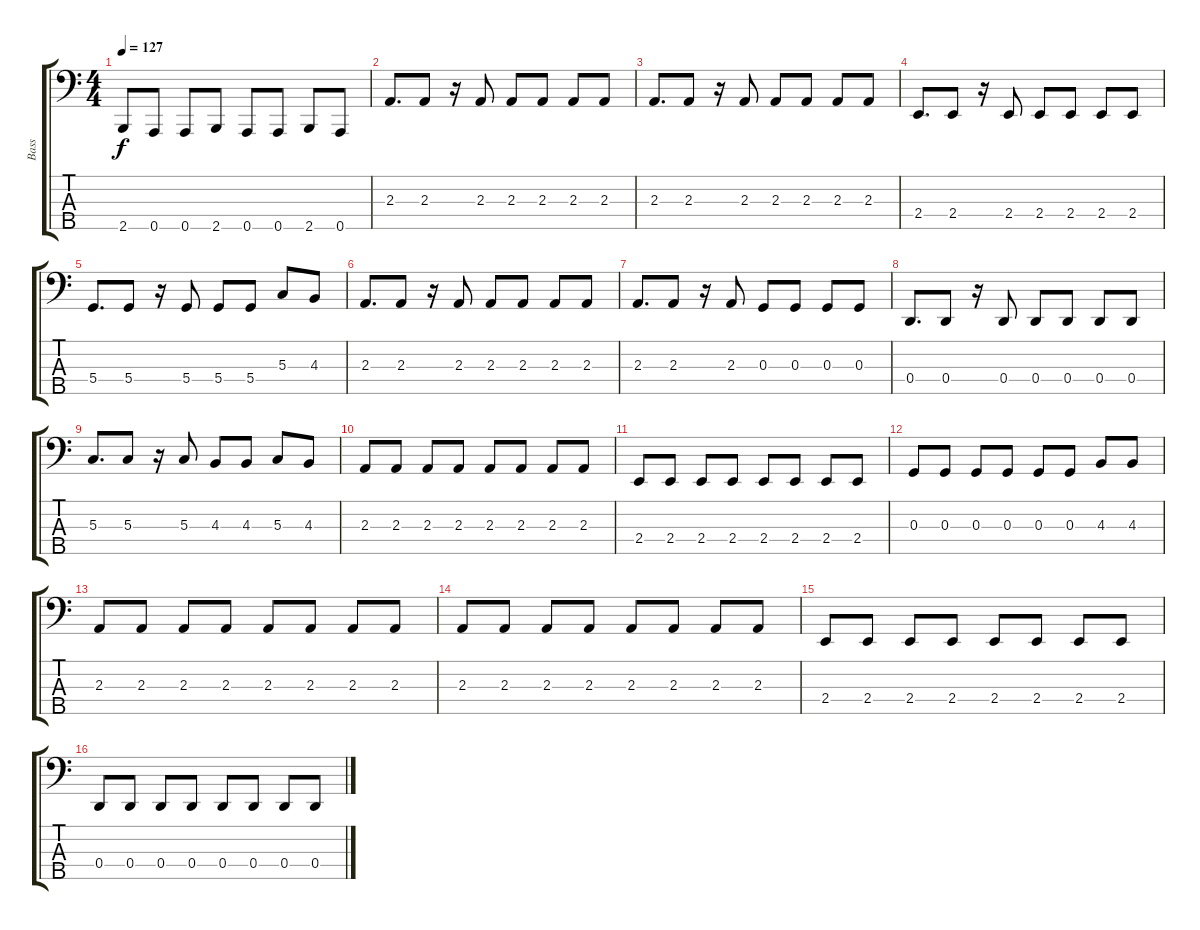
\track ("Bass" "Bass") {instrument electricbassfinger}
\staff {score tabs}
\tuning (F2 C2 G1 D1 A0) {hide}
\ts (4 4)
\tempo 127
\clef f4
\ks c
2.5.8{dy f} 0.5.8 0.5.8 2.5.8 0.5.8 0.5.8 2.5.8 0.5.8 |
2.3.8{d} 2.3.8 r.16 2.3.8 2.3.8 2.3.8 2.3.8 2.3.8 |
2.3.8{d} 2.3.8 r.16 2.3.8 2.3.8 2.3.8 2.3.8 2.3.8 |
2.4.8{d} 2.4.8 r.16 2.4.8 2.4.8 2.4.8 2.4.8 2.4.8 |
5.4.8{d} 5.4.8 r.16 5.4.8 5.4.8 5.4.8 5.3.8 4.3.8 |
2.3.8{d} 2.3.8 r.16 2.3.8 2.3.8 2.3.8 2.3.8 2.3.8 |
2.3.8{d} 2.3.8 r.16 2.3.8 0.3.8 0.3.8 0.3.8 0.3.8 |
0.4.8{d} 0.4.8 r.16 0.4.8 0.4.8 0.4.8 0.4.8 0.4.8 |
5.3.8{d} 5.3.8 r.16 5.3.8 4.3.8 4.3.8 5.3.8 4.3.8 |
2.3.8 2.3.8 2.3.8 2.3.8 2.3.8 2.3.8 2.3.8 2.3.8 |
2.4.8 2.4.8 2.4.8 2.4.8 2.4.8 2.4.8 2.4.8 2.4.8 |
0.3.8 0.3.8 0.3.8 0.3.8 0.3.8 0.3.8 4.3.8 4.3.8 |
2.3.8 2.3.8 2.3.8 2.3.8 2.3.8 2.3.8 2.3.8 2.3.8 |
2.3.8 2.3.8 2.3.8 2.3.8 2.3.8 2.3.8 2.3.8 2.3.8 |
2.4.8 2.4.8 2.4.8 2.4.8 2.4.8 2.4.8 2.4.8 2.4.8 |
0.4.8 0.4.8 0.4.8 0.4.8 0.4.8 0.4.8 0.4.8 0.4.8
